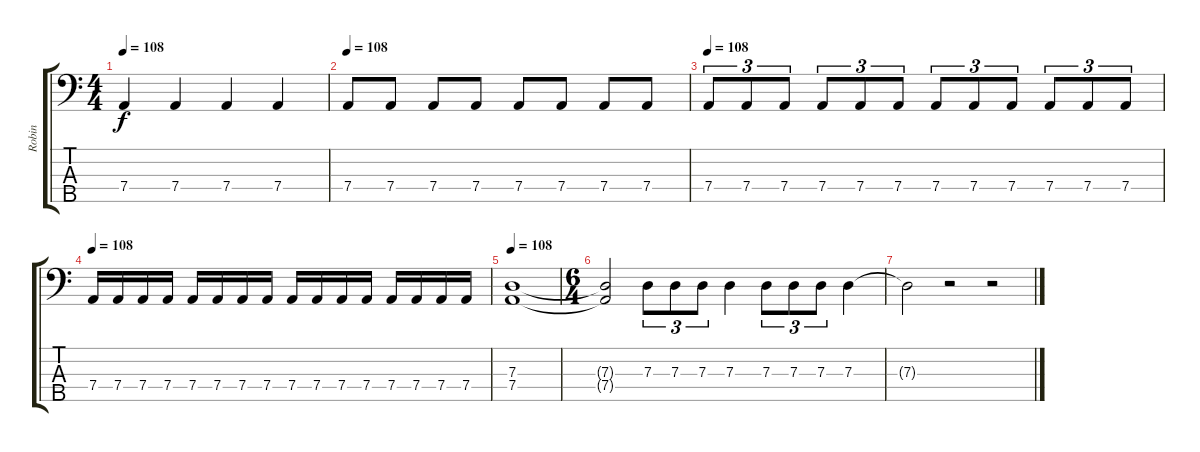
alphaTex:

\track ("Robin" "Robin") {instrument electricbassfinger}
\staff {score tabs}
\tuning (F2 C2 G1 D1 A0) {hide}
\ts (4 4)
\tempo 108
\clef f4
\ks c
7.4.4{dy f} 7.4.4 7.4.4 7.4.4 |
\tempo 108
7.4.8 7.4.8 7.4.8 7.4.8 7.4.8 7.4.8 7.4.8 7.4.8 |
\tempo 108
7.4.8{tu (3 2)} 7.4.8{tu (3 2)} 7.4.8{tu (3 2)} 7.4.8{tu (3 2)} 7.4.8{tu (3 2)} 7.4.8{tu (3 2)} 7.4.8{tu (3 2)} 7.4.8{tu (3 2)} 7.4.8{tu (3 2)} 7.4.8{tu (3 2)} 7.4.8{tu (3 2)} 7.4.8{tu (3 2)} |
\tempo 108
7.4.16 7.4.16 7.4.16 7.4.16 7.4.16 7.4.16 7.4.16 7.4.16 7.4.16 7.4.16 7.4.16 7.4.16 7.4.16 7.4.16 7.4.16 7.4.16 |
\tempo 108
(7.3 7.4).1 |
\ts (6 4)
(7.3{t} 7.4{t}).2 7.3.8{tu (3 2)} 7.3.8{tu (3 2)} 7.3.8{tu (3 2)} 7.3.4 7.3.8{tu (3 2)} 7.3.8{tu (3 2)} 7.3.8{tu (3 2)} 7.3.4 |
7.3{t}.2 r.2 r.2
